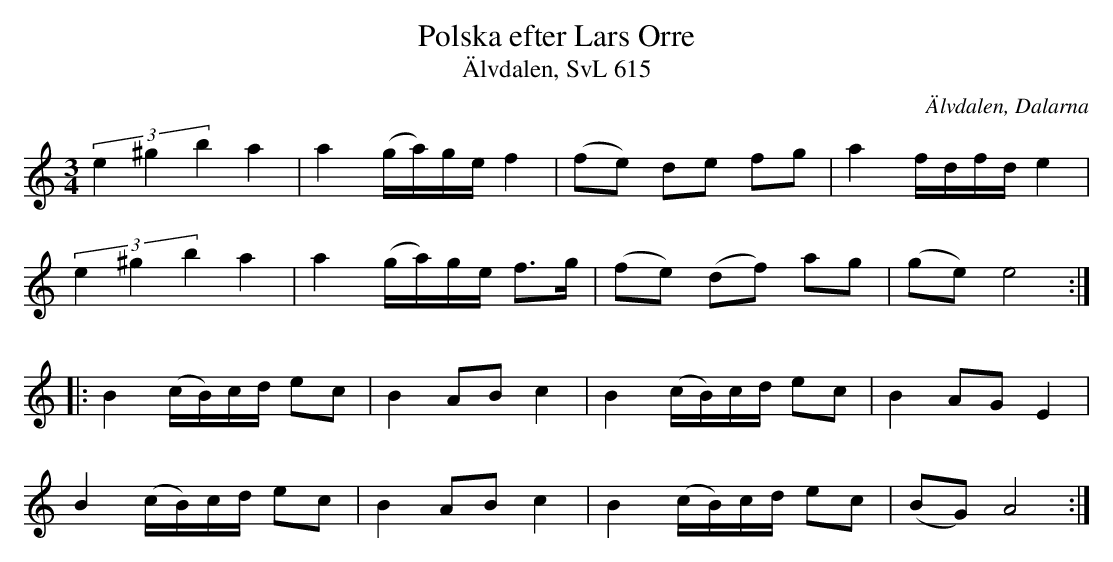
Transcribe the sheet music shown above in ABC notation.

X:1
T:Polska efter Lars Orre
T:Älvdalen, SvL 615
O:Älvdalen, Dalarna
M:3/4
L:1/8
O:Älvdalen, Dalarna
K:Am
(3e2 ^g2 b2 a2 | a2 (g/a/)g/e/ f2 | (fe) de fg | a2 f/d/f/d/ e2 |
(3e2 ^g2 b2 a2 | a2 (g/a/)g/e/ f>g | (fe) (df) ag | (ge) e4 :|
|: B2 (c/B/)c/d/ ec | B2 AB c2 | B2 (c/B/)c/d/ ec | B2 AG E2 |
B2 (c/B/)c/d/ ec | B2 AB c2 | B2 (c/B/)c/d/ ec | (BG) A4 :|
